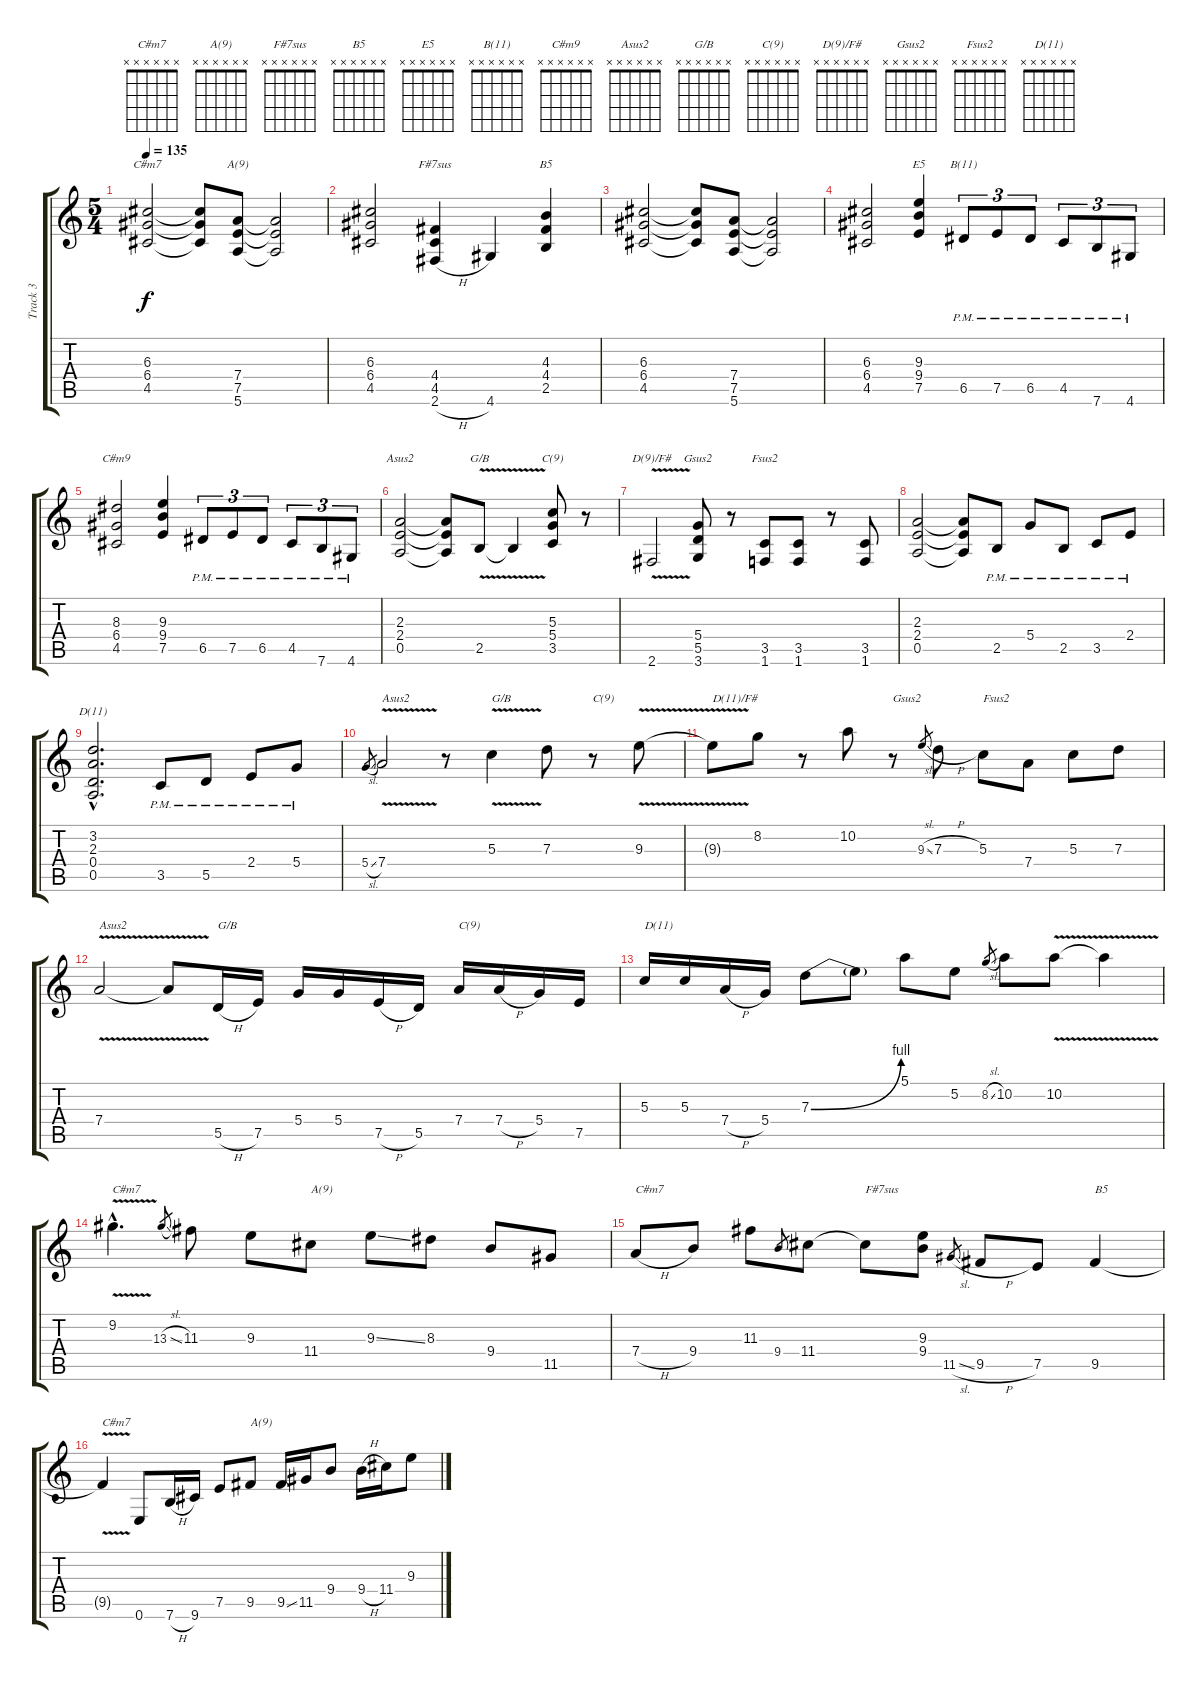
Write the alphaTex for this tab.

\track ("Track 3" "Track 3") {instrument distortionguitar}
\staff {score tabs}
\tuning (E4 B3 G3 D3 A2 E2) {hide}
\chord ("C#m7" x x x x x x)
\chord ("A(9)" x x x x x x)
\chord ("F#7sus" x x x x x x)
\chord ("B5" x x x x x x)
\chord ("E5" x x x x x x)
\chord ("B(11)" x x x x x x)
\chord ("C#m9" x x x x x x)
\chord ("Asus2" x x x x x x)
\chord ("G/B" x x x x x x)
\chord ("C(9)" x x x x x x)
\chord ("D(9)/F#" x x x x x x)
\chord ("Gsus2" x x x x x x)
\chord ("Fsus2" x x x x x x)
\chord ("D(11)" x x x x x x)
\ts (5 4)
\tempo 135
\clef g2
\ks c
(6.3 6.4 4.5).2{ch "C#m7" dy f} (6.3{t} 6.4{t} 4.5{t}).8 (7.4 7.5 5.6).8{ch "A(9)"} (7.4{t} 7.5{t} 5.6{t}).2 |
(6.3 6.4 4.5).2 (4.4 4.5 2.6{h}).4{ch "F#7sus"} 4.6.4 (4.3 4.4 2.5).4{ch "B5"} |
(6.3 6.4 4.5).2 (6.3{t} 6.4{t} 4.5{t}).8 (7.4 7.5 5.6).8 (7.4{t} 7.5{t} 5.6{t}).2 |
(6.3 6.4 4.5).2 (9.3 9.4 7.5).4{ch "E5"} 6.5{pm}.8{tu (3 2) ch "B(11)"} 7.5{pm}.8{tu (3 2)} 6.5{pm}.8{tu (3 2)} 4.5{pm}.8{tu (3 2)} 7.6{pm}.8{tu (3 2)} 4.6{pm}.8{tu (3 2)} |
(8.3 6.4 4.5).2{ch "C#m9"} (9.3 9.4 7.5).4 6.5{pm}.8{tu (3 2)} 7.5{pm}.8{tu (3 2)} 6.5{pm}.8{tu (3 2)} 4.5{pm}.8{tu (3 2)} 7.6{pm}.8{tu (3 2)} 4.6{pm}.8{tu (3 2)} |
(2.3 2.4 0.5).2{ch "Asus2"} (2.3{t} 2.4{t} 0.5{t}).8 2.5{v}.8{ch "G/B"} 2.5{t}.4 (5.3 5.4 3.5).8{ch "C(9)"} r.8 |
2.6{v}.2{ch "D(9)/F#"} (5.4 5.5 3.6).8{ch "Gsus2"} r.8 (3.5 1.6).8{ch "Fsus2"} (3.5 1.6).8 r.8 (3.5 1.6).8 |
(2.3 2.4 0.5).2 (2.3{t} 2.4{t} 0.5{t}).8 2.5{pm}.8 5.4{pm}.8 2.5{pm}.8 3.5{pm}.8 2.4{pm}.8 |
(3.2{hac} 2.3{hac} 0.4{hac} 0.5{hac}).2{d ch "D(11)"} 3.5{pm}.8 5.5{pm}.8 2.4{pm}.8 5.4{pm}.8 |
5.4{sl}.8{gr} 7.4{v}.2{txt "Asus2"} r.8 5.3{v}.4{txt "G/B"} 7.3.8 r.8{txt "C(9)"} 9.3{v}.8 |
9.3{t}.8{txt "D(11)/F#"} 8.2.8 r.8 10.2.8 r.8{txt "Gsus2"} 9.3{sl}.8{gr} 7.3{h}.8 5.3.8{txt "Fsus2"} 7.4.8 5.3.8 7.3.8 |
7.4{v}.2{txt "Asus2"} 7.4{t}.8 5.5{h}.16{txt "G/B"} 7.5.16 5.4.16 5.4.16 7.5{h}.16 5.5.16 7.4.16{txt "C(9)"} 7.4{h}.16 5.4.16 7.5.16 |
5.3.16{txt "D(11)"} 5.3.16 7.4{h}.16 5.4.16 7.3{be (bend 0 0 60 4)}.8 7.3{t}.8 5.1.8 5.2.8 8.2{sl}.8{gr} 10.2.8 10.2{v}.8 10.2{t}.4 |
9.2{v hac}.4{d txt "C#m7"} 13.3{sl}.8{gr} 11.3.8 9.3.8 11.4.8{txt "A(9)"} 9.3{ss}.8 8.3.8 9.4.8 11.5.8 |
7.4{h}.8{txt "C#m7"} 9.4.8 11.3.8 9.4.8{gr} 11.4.8 11.4{t}.8{txt "F#7sus"} (9.3 9.4).8 11.5{sl}.8{gr} 9.5{h}.8 7.5.8 9.5.4{txt "B5"} |
9.5{v t}.4{txt "C#m7"} 0.6.8 7.6{h}.16 9.6.16 7.5.8 9.5.8{txt "A(9)"} 9.5{ss}.16 11.5.16 9.4.8 9.4{h}.16 11.4.16 9.3.8
